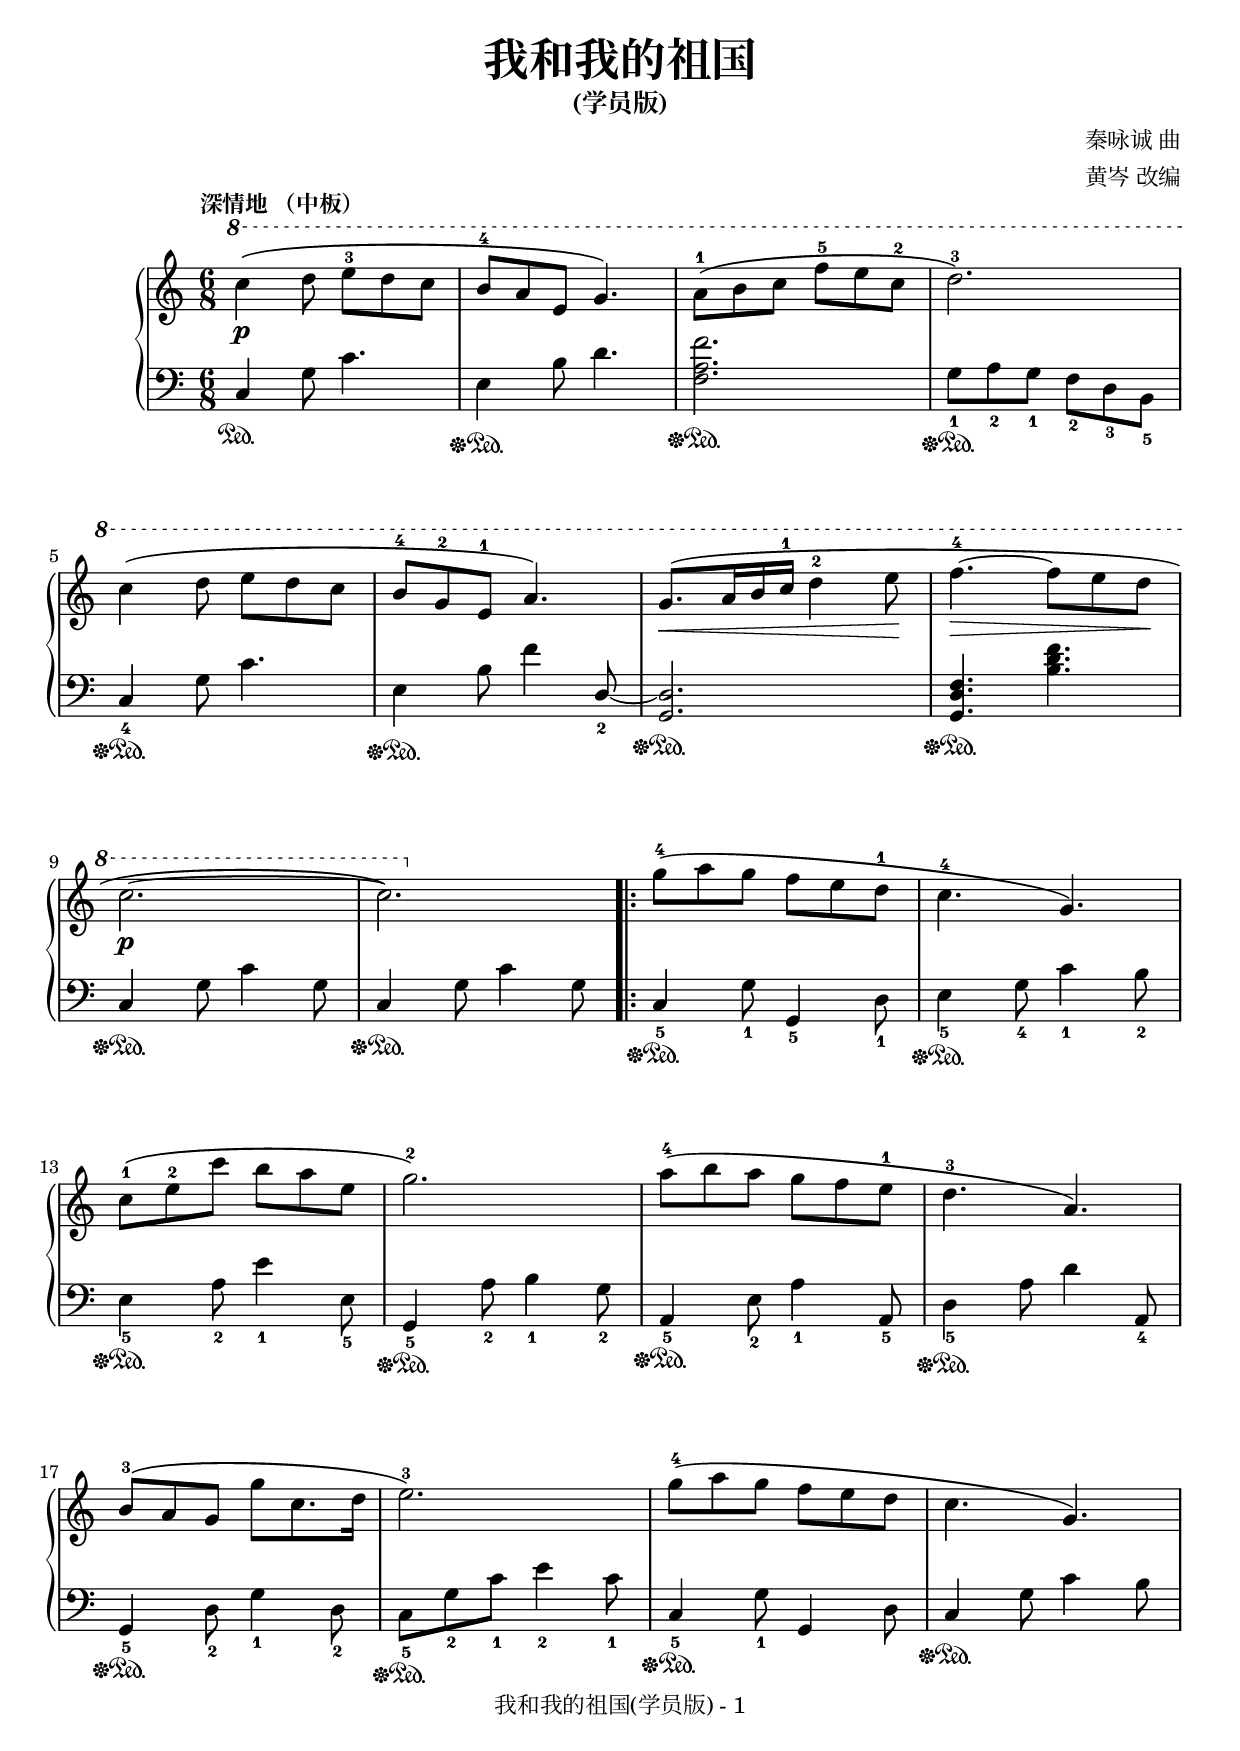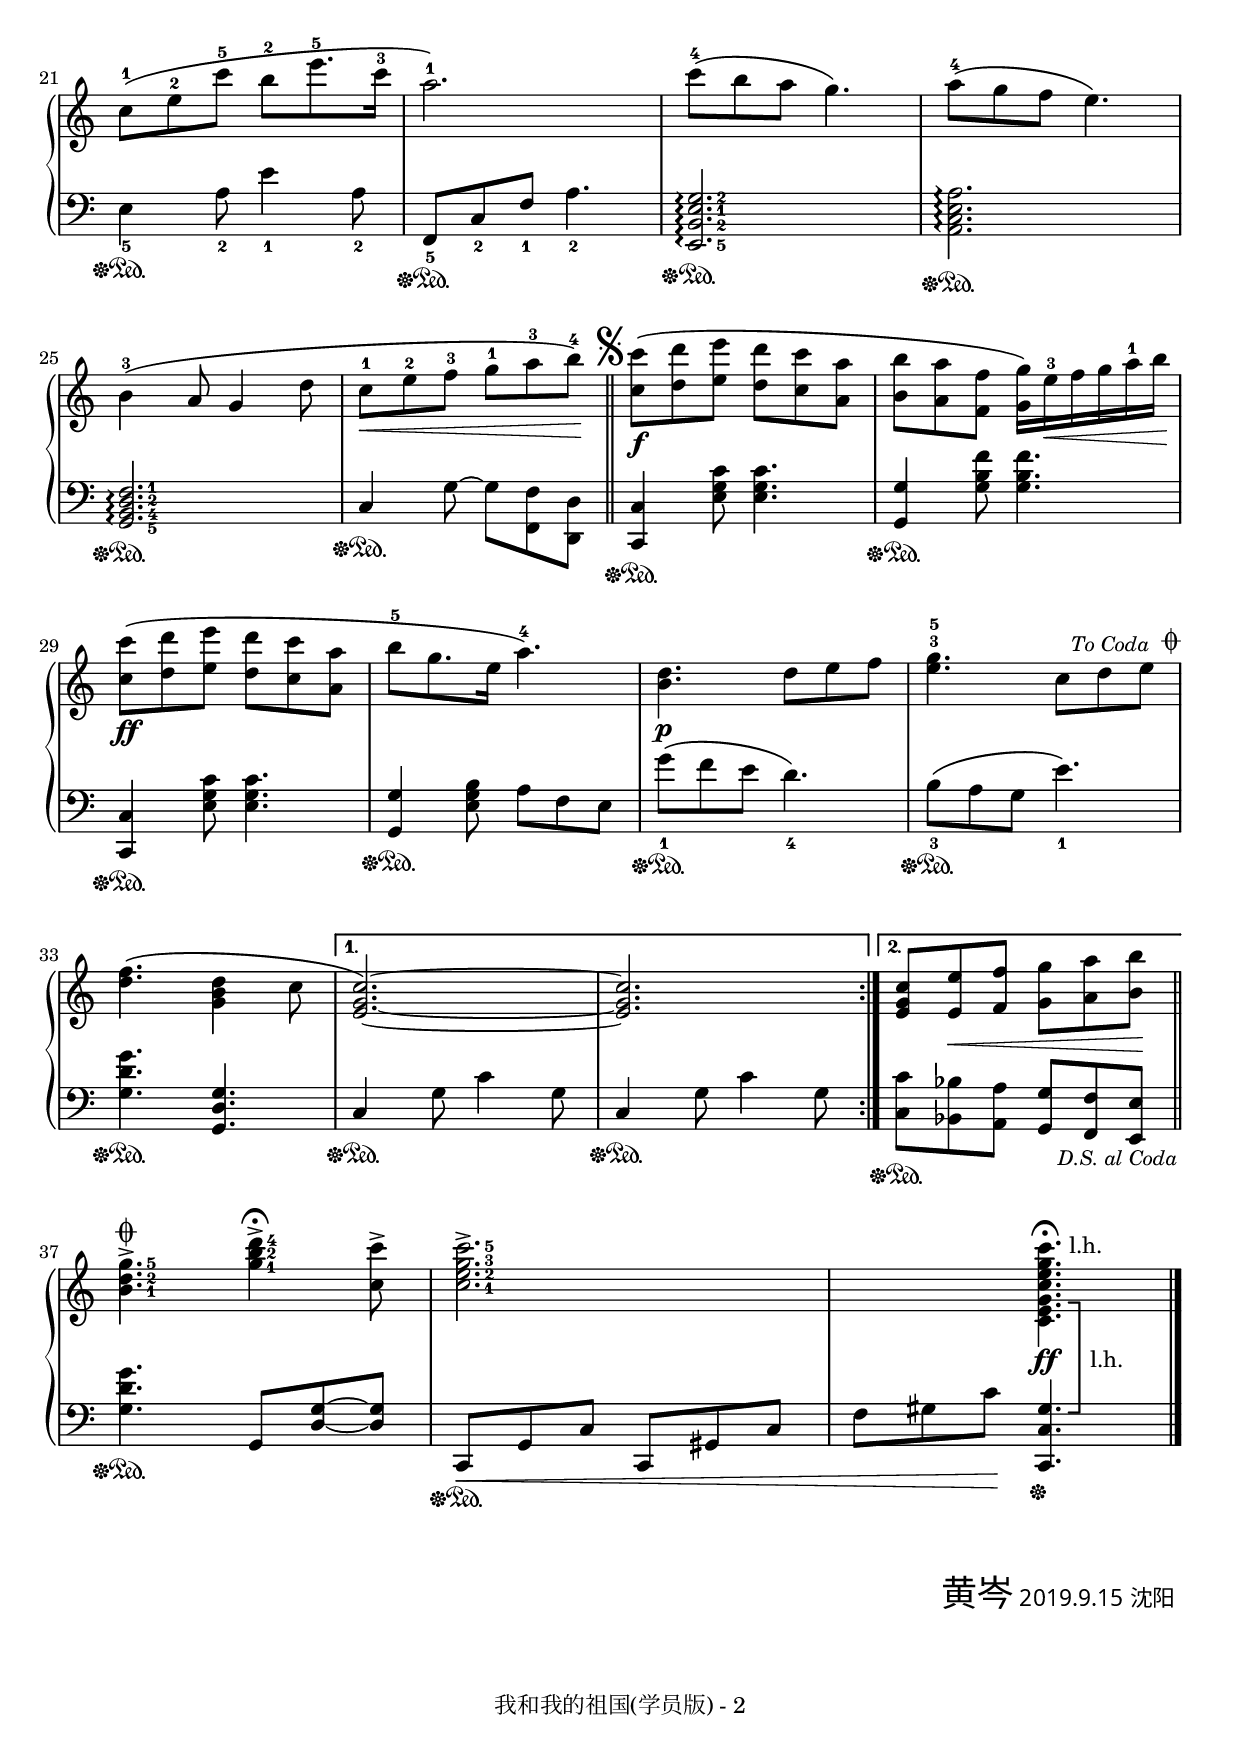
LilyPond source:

\version "2.18.2"

songName = "我和我的祖国(学员版)"
\include "../lib/paper-footer.ily"
\version "2.18.2"
% 提供最常用的 D.C. al Fine 或 D.S. al Fine 重复的方法
% LilyPond目前没有相应的解决方案，所以只能自己写一些代码片断来简化书写过程。


% 实现 D.C. al Fine 或 D.S. al Fine 的重复
% 代码来自 
%    http://lilypond.1069038.n5.nabble.com/D-C-al-fine-td186747.html
%
% 因为显示符号相对复杂，所以在函数中不提供显示符号的功能，而是在文件后面提供了一些显示的命令。
%
% 已知Bug: 
%  1. 编译时会提示： warning: cannot end volta spanner ，不过不影响使用
%  2. 如果 firstpart 恰好是以一个 \repeat volta x 结尾，该 repeat 的重复小节线 ":|"  
%     会被替换成普通的竖线 "|" ，这时，需要手工指定 \bar ":|."
%  3. 如果 secondpart 恰好是以一个 \repeat volta x 开头，该 repeat 的重复小节线 "|:"
%     会被替换成普通的竖线 "|" ，这时，需要手工指定 \bar ".|:"
repeatfine =
#(define-music-function (parser location firstpart secondpart)
(ly:music? ly:music?)
   #{
     \repeat volta 2 {
       $firstpart
     }
     \alternative {
       {
         \set Score.repeatCommands = #'((volta #f))
         $secondpart
       }
       {
         \set Score.repeatCommands = #'((volta #f))
       }
     }
   #})


% 提供一些重复标记
% 如果显示的位置不合适，可以参考 
%   http://lilypond.org/doc/v2.18/Documentation/notation/formatting-text#text-alignment 
% 中的例子，进行移动。
% 如:  \markup { \translate #'(-4 . -5) \toCoda }
% 
% Unlike text scripts, rehearsal marks cannot be stacked at a particular
% point in a score: only one RehearsalMark object is created.
% 前一版本使用 \mark \markup { ... } ，导致四手联弹曲子中只能显示一个 D.C. al Fine ，
% 所以现在将其定义为 \markup { ... }
#(define-markup-command (repeatSymbol layout props text) (markup?)
  (interpret-markup layout props
    #{
      \markup {
        \italic { $text }
      }
    #}))

dc = \markup \repeatSymbol #"D.C."
ds = \markup \repeatSymbol #"D.S."
dcalFine = \markup \repeatSymbol #"D.C. al Fine"
dsalCoda = \markup \repeatSymbol #"D.S. al Coda"
dsalFine = \markup \repeatSymbol #"D.S. al Fine"
fine   = \markup \repeatSymbol #"Fine"
toCoda = \markup \repeatSymbol { \lower #1 "To Coda " { \musicglyph #"scripts.coda"} }


% 提供一些重复标记
% 如果显示的位置不合适，可以参考命令定义，在自己的代码中使用进行一些调整。
% 如:  \once \override Score.RehearsalMark.direction = #DOWN \dcalFine-mark
define-mark-symbol = #(define-music-function (parser location label) (markup?)
  #{
    % the align part
    \once \override Score.RehearsalMark.break-visibility = #begin-of-line-invisible
    % \once \override Score.RehearsalMark.direction = #DOWN
    \once \override Score.RehearsalMark.self-alignment-X = #RIGHT
    
    \once \override Score.RehearsalMark.font-size = #-1
    % \once \override Score.RehearsalMark.extra-offset = #'( -1 . -1 )
    \mark \markup { \italic { $label } }
  #})
dc-mark = \define-mark-symbol #"D.C."
ds-mark = \define-mark-symbol #"D.S."
dcalFine-mark = \define-mark-symbol #"D.C. al Fine"
dsalCoda-mark = \define-mark-symbol #"D.S. al Coda"
dsalFine-mark = \define-mark-symbol #"D.S. al Fine"
fine-mark = \define-mark-symbol #"Fine"
toCoda-mark = \define-mark-symbol \markup { { \lower #1 "To Coda " { \musicglyph #"scripts.coda"} } } 


\header {
  title = \markup { \fontsize #2 "我和我的祖国" }
  subtitle = "(学员版)"
  composer = "秦咏诚 曲"
  arranger = "黄岑 改编"
}

keyTime = {
  \key c \major
  \time 6/8
  \numericTimeSignature
}


upper_repeat = \relative c'' {
  <c c'>8\f\( <d d'> <e e'> <d d'> <c c'> <a a'> |
  <b b'>8 <a a'> <f f'> <g g'>16\) e'-3\< f g a-1 b\! |\break
  
  <c, c'>8\ff\( <d d'> <e e'> <d d'> <c c'> <a a'> |
  b'8-5 g8. e16 a4.-4\) |
  <b, d>4.\p d8 e f |
  <e g>4.-3-5 c8 d e |\break 
}

upper = \relative c'' {
  \clef treble
  \keyTime
  \tempo "深情地 （中板）"
  \override Hairpin.to-barline = ##f
  \set fingeringOrientations = #'(right)
  
  \ottava #1
  c'4\p\( d8 e-3 d c |
  b8-4 a e g4.\) |
  a8-1\( b c f-5 e c-2 |
  d2.-3\) |\break
  
  c4\( d8 e d c |
  b8-4 g-2 e-1 a4.\) |
  g8.\(\< a16 b c-1 d4-2 e8\! |
  f4.-4~\> f8 e d\! |\break
  
  c2.~\p |
  c2.\)\ottava #0 |
  \repeat volta 2 {
    g8-4\( a g f e d-1 |
    c4.-4 g\) |\break
    
    c8-1\( e-2 c' b a e |
    g2.-2\) |
    a8-4\( b a g f e-1 |
    d4.-3 a\) |\break
    
    b8-3\( a g g' c,8. d16 |
    e2.-3\) 
    g8-4\( a g f e d |
    c4. g\) |\break\pageBreak
    
    c8-1\( e-2 c'-5 b-2 e8.-5 c16-3 | % 我在其他人的谱子中看到的是 d8，不过黄老师认为 e 更好听，所以这里按照她的意见写成 e8.
    a2.-1\) |
    c8-4\( b a g4.\) |
    a8-4\( g f e4.\) |\break
    
    b4-3\( a8 g4 d'8 |
    c8-1\< e-2 f-3 g-1 a-3 b-4\!\) |\bar "||"\mark \markup { \musicglyph #"scripts.segno" }
    \upper_repeat
    \toCoda-mark
    
    <d, f>4.\( <g, b d>4 c8 |
  }
  \alternative {
    {
      <e, g c>2.\)~ |
      q2. |
    }
    {
      q8 <e e'>\< <f f'> <g g'> <a a'> <b b'>\! |\bar"||" \once \override Score.RehearsalMark.direction = #DOWN \dsalCoda-mark \break
      \tag #'midi {
        \upper_repeat
      }
    }
  }
  
  <b-1 d-2 g-5>4.->\coda <g'-1 b-2 d-4>4->\fermata <c, c'>8-> |
  <c-1 e-2 g-3 c-5>2.-> |
  s4. <c, e g c e g c>4.\ff\fermata^\markup{\translate #'(3 . 1)"l.h."}
  |\bar "|."
}

% 因为本首曲子大量使用踏板，为了减少代码量，定义缩写
On=\sustainOn
Off=\sustainOff
Switch=\sustainOff\sustainOn

lower_repeat = \relative c {
  <c, c'>4\Switch <e' g c>8 q4. |
  <g, g'>4\Switch <g' b f'>8 q4. |\break
  
  <c,, c'>4\Switch <e' g c>8 q4. |
  <g, g'>4\Switch <e' g b>8 a f e |
  g'8_1\Switch\( f e d4._4\) |
  b8_3\Switch\( a g e'4._1\) |\break
}

lower = \relative c {
  \clef bass
  \keyTime
  \override Hairpin.to-barline = ##f
  \dynamicUp
  \set fingeringOrientations = #'(right)
  
  c4\On g'8 c4. |
  e,4\Switch b'8 d4. |
  <f, a f'>2.\Switch |
  g8_1\Switch a_2 g_1 f_2 d_3 b_5 |\break
  
  c4_4\Switch g'8 c4. |
  e,4\Switch b'8 f'4 \once \stemUp d,8_2~ |
  <g, d'>2.\Switch |
  <g d' f>4.\Switch <b' d f>4. |\break
  
  c,4\Switch g'8 c4 g8 |
  c,4\Switch g'8 c4 g8 |
  \repeat volta 2 {
    c,4_5\Switch g'8_1 g,4_5 d'8_1 |
    e4_5\Switch g8_4 c4_1 b8_2 |\break
    
    e,4_5\Switch a8_2 e'4_1 e,8_5 |
    g,4_5\Switch a'8_2 b4_1 g8_2 |
    a,4_5\Switch e'8_2 a4_1 a,8_5 |
    d4_5\Switch a'8 d4 a,8_4 |\break
    
    g4_5\Switch d'8_2 g4_1 d8_2 |
    c8_5\Switch g'_2 c_1 e4_2 c8_1 |
    c,4_5\Switch g'8_1 g,4 d'8 |
    c4\Switch g'8 c4 b8 |\break\pageBreak
    
    e,4_5\Switch a8_2  e'4_1 a,8_2 |
    f,8_5\Switch c'_2 f_1 a4._2 |
    <e,-5 b'-2 e-1 g-2>2.\arpeggio\Switch |
    <a c e a>2.\arpeggio\Switch |\break
    
    <g-5 b-4 d-2 f-1>2.\Switch\arpeggio |
    c4\Switch g'8~ \stemDown g <f, f'> <d d'> \stemNeutral |\bar"||"
    \lower_repeat
    
    <g' d' g>4.\Switch <g, d' g> |
  }
  \alternative {
    {
      c4\Switch g'8 c4 g8 |
      c,4\Switch g'8 c4 g8 |
    }
    {
      <c, c'>8\Switch <bes bes'> <a a'> <g g'> <f f'> <e e'> |
      \tag #'midi {
        \lower_repeat
      }
    }
  }
  <g' d' g>4.\Switch g,8 <d' g>~ q |
  c,8_\<\Switch g' c c, gis' c |
  f8 gis c\!
  <c,, c' gis'>4.\Off
  ^\markup{\postscript #"0.2 setlinewidth 3 9.2 moveto 4 9.2 lineto 4 -1.4 lineto 3 -1.4 lineto stroke" }^\markup{\translate #'(5 . 3) "l.h."} |
  \bar "|."
}

\score {
  \keepWithTag #'pdf
  % \keepWithTag #'midi
  \new PianoStaff <<
    \new Staff = "upper" \upper
    \new Staff = "lower" \lower
  >>
  \layout {
    % indent = 0\cm
  }
  % \midi { }
}

\score {
  \unfoldRepeats
  \keepWithTag #'midi
  \new PianoStaff <<
    \new Staff = "upper" \upper
    \new Staff = "lower" \lower
  >>
  \midi {
    \tempo 8 = 120
  }
}

\markup { \override #'(font-name . "楷体") \column {
  \fill-with-pattern #1 #RIGHT "" "" \line {
    \override #'(font-size . 4) {
      \with-url #"https://www.icourse163.org/u/mooc1464835902878" {黄岑}
    } 2019.9.15 沈阳 }
} }
\markup { \vspace #2 }

% 《我和我的祖国-黄岑.ly》 的简化版本
